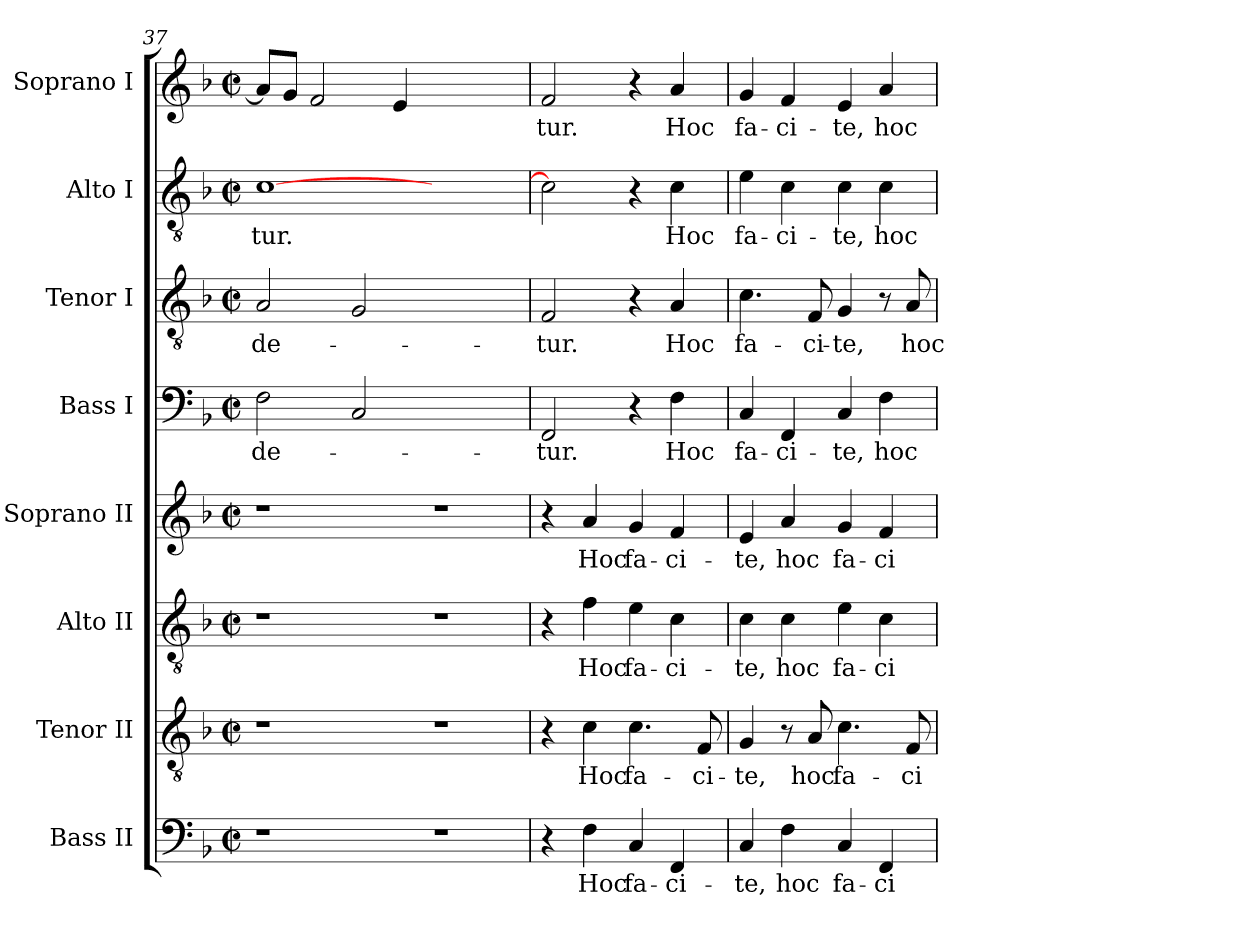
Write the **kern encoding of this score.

**kern	**text	**kern	**text	**kern	**text	**kern	**text	**kern	**text	**kern	**text	**kern	**text	**kern	**text
*part8	*part8	*part7	*part7	*part6	*part6	*part5	*part5	*part4	*part4	*part3	*part3	*part2	*part2	*part1	*part1
*staff8	*staff8	*staff7	*staff7	*staff6	*staff6	*staff5	*staff5	*staff4	*staff4	*staff3	*staff3	*staff2	*staff2	*staff1	*staff1
*I"Bass II	*	*I"Tenor II	*	*I"Alto II	*	*I"Soprano II	*	*I"Bass I	*	*I"Tenor I	*	*I"Alto I	*	*I"Soprano I	*
*I'B. II	*	*I'T. II	*	*I'A. II	*	*I'S. II	*	*I'B. I	*	*I'T. I	*	*I'A. I	*	*I'S. I	*
*clefF4	*	*clefGv2	*	*clefGv2	*	*clefG2	*	*clefF4	*	*clefGv2	*	*clefGv2	*	*clefG2	*
*	*	*ITrd7c12	*	*	*	*	*	*	*	*ITrd7c12	*	*	*	*	*
*k[b-]	*	*k[b-]	*	*k[b-]	*	*k[b-]	*	*k[b-]	*	*k[b-]	*	*k[b-]	*	*k[b-]	*
*F:	*	*F:	*	*F:	*	*F:	*	*F:	*	*F:	*	*F:	*	*F:	*
*M2/2	*	*M2/2	*	*M2/2	*	*M2/2	*	*M2/2	*	*M2/2	*	*M2/2	*	*M2/2	*
*met(c|)	*	*met(c|)	*	*met(c|)	*	*met(c|)	*	*met(c|)	*	*met(c|)	*	*met(c|)	*	*met(c|)	*
=37	=37	=37	=37	=37	=37	=37	=37	=37	=37	=37	=37	=37	=37	=37	=37
!	!	!	!	!	!	!	!	!	!LO:LY:b:color=#000000	!	!	!	!	!	!
!	!	!	!	!	!	!	!	!	!	!	!LO:LY:b:color=#000000	!	!	!	!
!	!	!	!	!	!	!	!	!	!	!	!	!	!LO:LY:b:color=#000000	!	!
1r	.	1r	.	1r	.	1r	.	2Fi\	-de-	2AAi/	-de-	[>1ci	-tur.	8ai/L]	.
.	.	.	.	.	.	.	.	.	.	.	.	.	.	8gi/J	.
.	.	.	.	.	.	.	.	.	.	.	.	.	.	2fi/	.
.	.	.	.	.	.	.	.	2Ci/	.	2GGi/	.	.	.	.	.
.	.	.	.	.	.	.	.	.	.	.	.	.	.	4ei/	.
1r	.	1r	.	1r	.	1r	.	1ryy	.	1ryy	.	1ryy	.	1ryy	.
=38	=38	=38	=38	=38	=38	=38	=38	=38	=38	=38	=38	=38	=38	=38	=38
!	!	!	!	!	!	!	!	!	!LO:LY:b:color=#000000	!	!	!	!	!	!
!	!	!	!	!	!	!	!	!	!	!	!LO:LY:b:color=#000000	!	!	!	!
!	!	!	!	!	!	!	!	!	!	!	!	!	!	!	!LO:LY:b:color=#000000
4r	.	4r	.	4r	.	4r	.	2FFi/	-tur.	2FFi/	-tur.	2ci\]	.	2fi/	-tur.
!	!LO:LY:b:color=#000000	!	!	!	!	!	!	!	!	!	!	!	!	!	!
!	!	!	!LO:LY:b:color=#000000	!	!	!	!	!	!	!	!	!	!	!	!
!	!	!	!	!	!LO:LY:b:color=#000000	!	!	!	!	!	!	!	!	!	!
!	!	!	!	!	!	!	!LO:LY:b:color=#000000	!	!	!	!	!	!	!	!
4Fi\	Hoc	4Ci\	Hoc	4fi\	Hoc	4ai/	Hoc	.	.	.	.	.	.	.	.
!	!LO:LY:b:color=#000000	!	!	!	!	!	!	!	!	!	!	!	!	!	!
!	!	!	!LO:LY:b:color=#000000	!	!	!	!	!	!	!	!	!	!	!	!
!	!	!	!	!	!LO:LY:b:color=#000000	!	!	!	!	!	!	!	!	!	!
!	!	!	!	!	!	!	!LO:LY:b:color=#000000	!	!	!	!	!	!	!	!
4Ci/	fa-	4.Ci\	fa-	4ei\	fa-	4gi/	fa-	4r	.	4r	.	4r	.	4r	.
!	!LO:LY:b:color=#000000	!	!	!	!	!	!	!	!	!	!	!	!	!	!
!	!	!	!	!	!LO:LY:b:color=#000000	!	!	!	!	!	!	!	!	!	!
!	!	!	!	!	!	!	!LO:LY:b:color=#000000	!	!	!	!	!	!	!	!
!	!	!	!	!	!	!	!	!	!LO:LY:b:color=#000000	!	!	!	!	!	!
!	!	!	!	!	!	!	!	!	!	!	!LO:LY:b:color=#000000	!	!	!	!
!	!	!	!	!	!	!	!	!	!	!	!	!	!LO:LY:b:color=#000000	!	!
!	!	!	!	!	!	!	!	!	!	!	!	!	!	!	!LO:LY:b:color=#000000
4FFi/	-ci-	.	.	4ci\	-ci-	4fi/	-ci-	4Fi\	Hoc	4AAi/	Hoc	4ci\	Hoc	4ai/	Hoc
!	!	!	!LO:LY:b:color=#000000	!	!	!	!	!	!	!	!	!	!	!	!
.	.	8FFi/	-ci-	.	.	.	.	.	.	.	.	.	.	.	.
=39	=39	=39	=39	=39	=39	=39	=39	=39	=39	=39	=39	=39	=39	=39	=39
!	!LO:LY:b:color=#000000	!	!	!	!	!	!	!	!	!	!	!	!	!	!
!	!	!	!LO:LY:b:color=#000000	!	!	!	!	!	!	!	!	!	!	!	!
!	!	!	!	!	!LO:LY:b:color=#000000	!	!	!	!	!	!	!	!	!	!
!	!	!	!	!	!	!	!LO:LY:b:color=#000000	!	!	!	!	!	!	!	!
!	!	!	!	!	!	!	!	!	!LO:LY:b:color=#000000	!	!	!	!	!	!
!	!	!	!	!	!	!	!	!	!	!	!LO:LY:b:color=#000000	!	!	!	!
!	!	!	!	!	!	!	!	!	!	!	!	!	!LO:LY:b:color=#000000	!	!
!	!	!	!	!	!	!	!	!	!	!	!	!	!	!	!LO:LY:b:color=#000000
4Ci/	-te,	4GGi/	-te,	4ci\	-te,	4ei/	-te,	4Ci/	fa-	4.Ci\	fa-	4ei\	fa-	4gi/	fa-
!	!LO:LY:b:color=#000000	!	!	!	!	!	!	!	!	!	!	!	!	!	!
!	!	!	!	!	!LO:LY:b:color=#000000	!	!	!	!	!	!	!	!	!	!
!	!	!	!	!	!	!	!LO:LY:b:color=#000000	!	!	!	!	!	!	!	!
!	!	!	!	!	!	!	!	!	!LO:LY:b:color=#000000	!	!	!	!	!	!
!	!	!	!	!	!	!	!	!	!	!	!	!	!LO:LY:b:color=#000000	!	!
!	!	!	!	!	!	!	!	!	!	!	!	!	!	!	!LO:LY:b:color=#000000
4Fi\	hoc	8r	.	4ci\	hoc	4ai/	hoc	4FFi/	-ci-	.	.	4ci\	-ci-	4fi/	-ci-
!	!	!	!LO:LY:b:color=#000000	!	!	!	!	!	!	!	!	!	!	!	!
!	!	!	!	!	!	!	!	!	!	!	!LO:LY:b:color=#000000	!	!	!	!
.	.	8AAi/	hoc	.	.	.	.	.	.	8FFi/	-ci-	.	.	.	.
!	!LO:LY:b:color=#000000	!	!	!	!	!	!	!	!	!	!	!	!	!	!
!	!	!	!LO:LY:b:color=#000000	!	!	!	!	!	!	!	!	!	!	!	!
!	!	!	!	!	!LO:LY:b:color=#000000	!	!	!	!	!	!	!	!	!	!
!	!	!	!	!	!	!	!LO:LY:b:color=#000000	!	!	!	!	!	!	!	!
!	!	!	!	!	!	!	!	!	!LO:LY:b:color=#000000	!	!	!	!	!	!
!	!	!	!	!	!	!	!	!	!	!	!LO:LY:b:color=#000000	!	!	!	!
!	!	!	!	!	!	!	!	!	!	!	!	!	!LO:LY:b:color=#000000	!	!
!	!	!	!	!	!	!	!	!	!	!	!	!	!	!	!LO:LY:b:color=#000000
4Ci/	fa-	4.Ci\	fa-	4ei\	fa-	4gi/	fa-	4Ci/	-te,	4GGi/	-te,	4ci\	-te,	4ei/	-te,
!	!LO:LY:b:color=#000000	!	!	!	!	!	!	!	!	!	!	!	!	!	!
!	!	!	!	!	!LO:LY:b:color=#000000	!	!	!	!	!	!	!	!	!	!
!	!	!	!	!	!	!	!LO:LY:b:color=#000000	!	!	!	!	!	!	!	!
!	!	!	!	!	!	!	!	!	!LO:LY:b:color=#000000	!	!	!	!	!	!
!	!	!	!	!	!	!	!	!	!	!	!	!	!LO:LY:b:color=#000000	!	!
!	!	!	!	!	!	!	!	!	!	!	!	!	!	!	!LO:LY:b:color=#000000
4FFi/	-ci-	.	.	4ci\	-ci-	4fi/	-ci-	4Fi\	hoc	8r	.	4ci\	hoc	4ai/	hoc
!	!	!	!LO:LY:b:color=#000000	!	!	!	!	!	!	!	!	!	!	!	!
!	!	!	!	!	!	!	!	!	!	!	!LO:LY:b:color=#000000	!	!	!	!
.	.	8FFi/	-ci-	.	.	.	.	.	.	8AAi/	hoc	.	.	.	.
=	=	=	=	=	=	=	=	=	=	=	=	=	=	=	=
*-	*-	*-	*-	*-	*-	*-	*-	*-	*-	*-	*-	*-	*-	*-	*-
